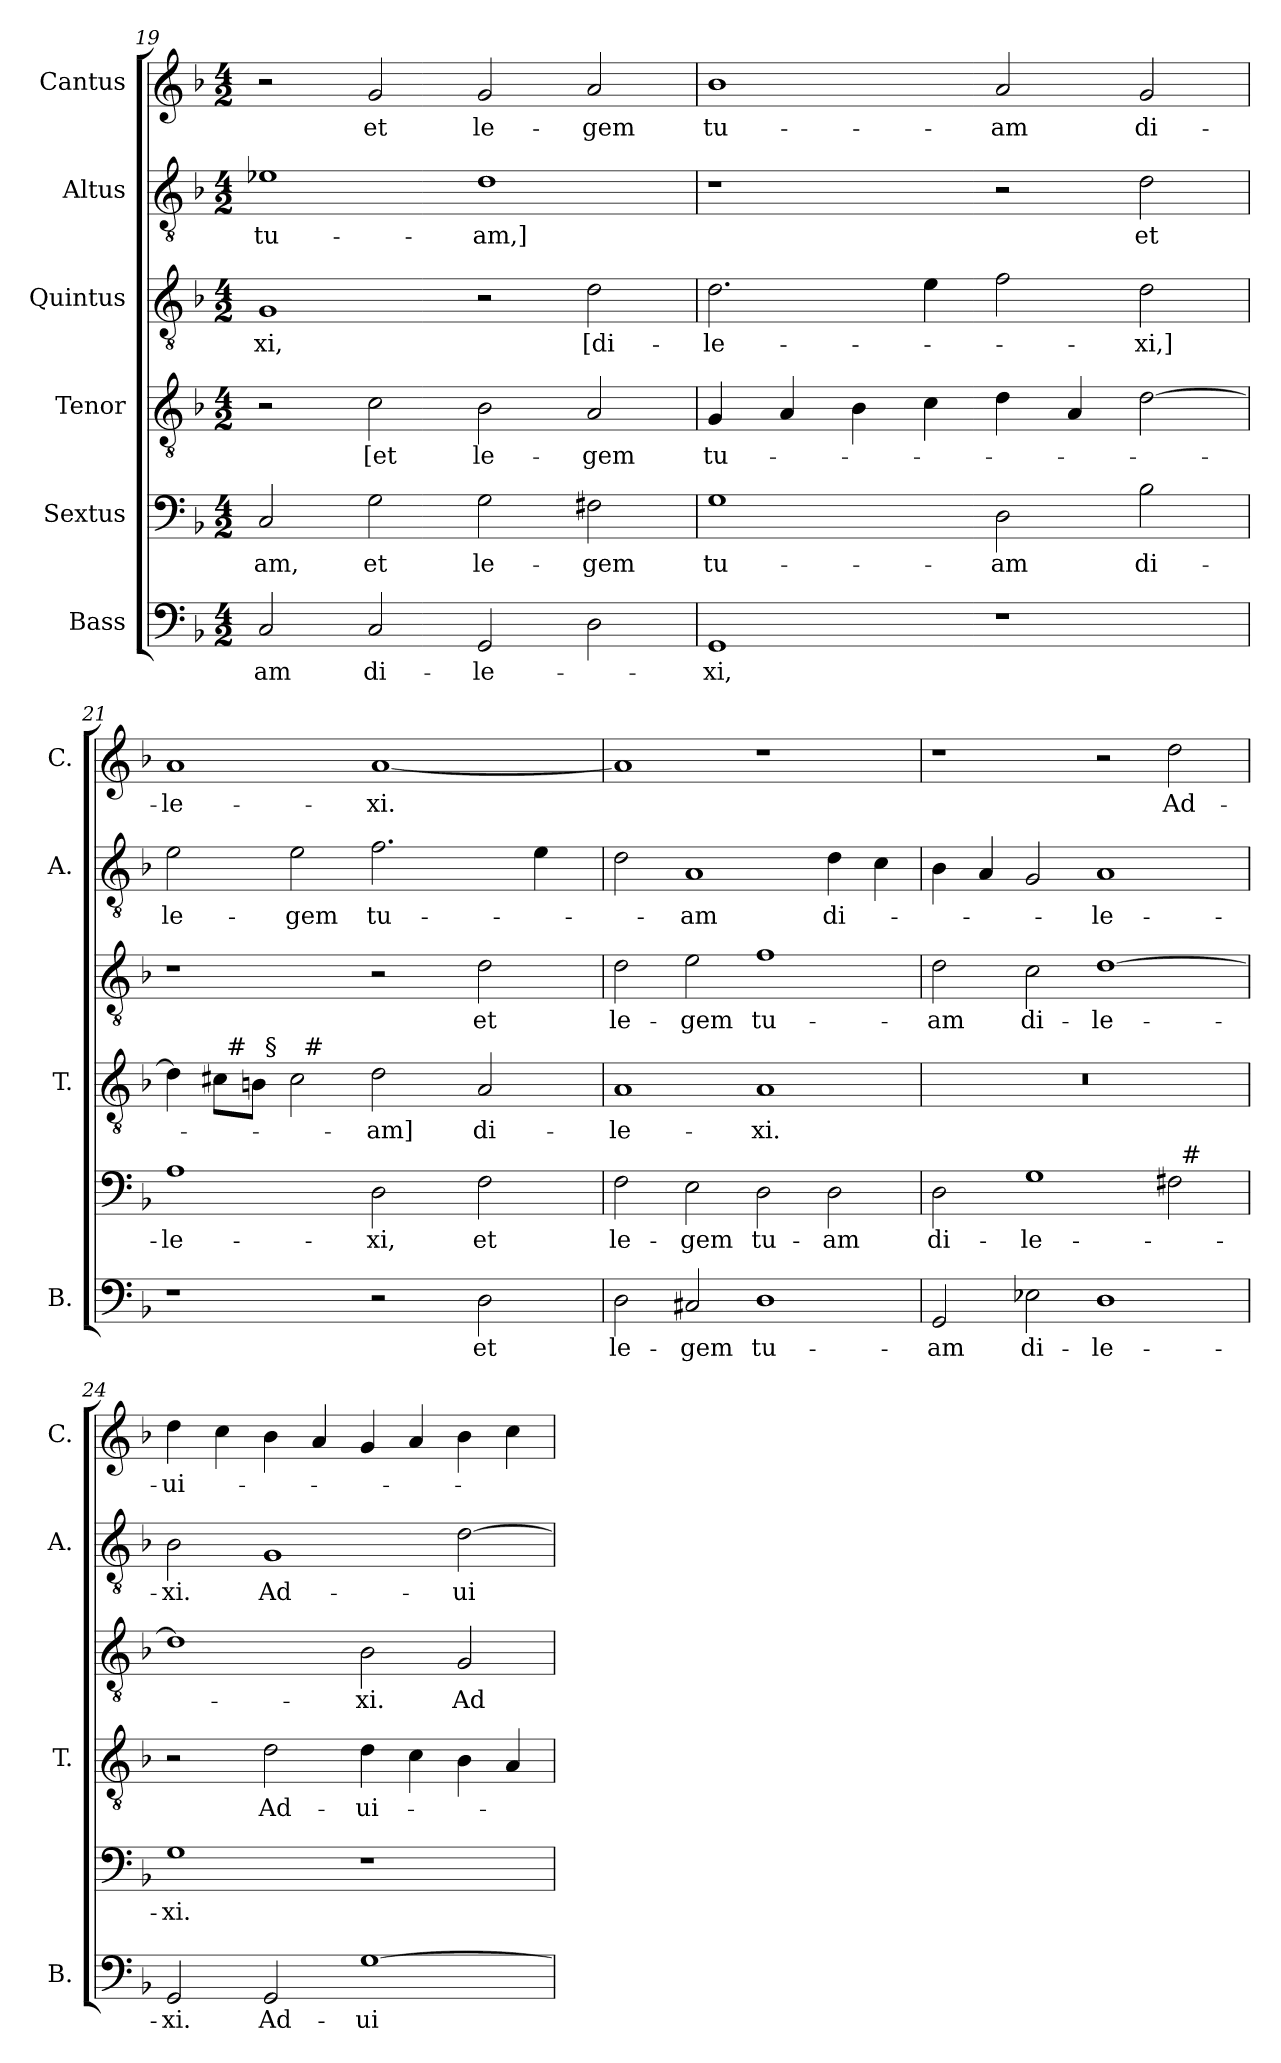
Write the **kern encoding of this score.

**kern	**text	**kern	**text	**kern	**text	**kern	**text	**kern	**text	**kern	**text
*part6	*part6	*part5	*part5	*part4	*part4	*part3	*part3	*part2	*part2	*part1	*part1
*staff6	*staff6	*staff5	*staff5	*staff4	*staff4	*staff3	*staff3	*staff2	*staff2	*staff1	*staff1
*I"Bass	*	*I"Sextus	*	*I"Tenor	*	*I"Quintus	*	*I"Altus	*	*I"Cantus	*
*I'B.	*	*	*	*I'T.	*	*	*	*I'A.	*	*I'C.	*
*clefF4	*	*clefF4	*	*clefGv2	*	*clefGv2	*	*clefGv2	*	*clefG2	*
*	*	*	*	*ITrd7c12	*	*ITrd7c12	*	*ITrd7c12	*	*	*
*k[b-]	*	*k[b-]	*	*k[b-]	*	*k[b-]	*	*k[b-]	*	*k[b-]	*
*d:	*	*d:	*	*d:	*	*d:	*	*d:	*	*d:	*
*M4/2	*	*M4/2	*	*M4/2	*	*M4/2	*	*M4/2	*	*M4/2	*
=19	=19	=19	=19	=19	=19	=19	=19	=19	=19	=19	=19
!	!LO:LY:b	!	!LO:LY:b	!	!	!	!LO:LY:b	!	!LO:LY:b	!	!
2C/	-am	2C/	-am,	2r	.	1GG	-xi,	1E-X	tu-	2r	.
!	!LO:LY:b	!	!LO:LY:b	!	!LO:LY:b	!	!	!	!	!	!LO:LY:b
2C/	di-	2G\	et	2C\	[et	.	.	.	.	2g/	et
!	!LO:LY:b	!	!LO:LY:b	!	!LO:LY:b	!	!	!	!LO:LY:b	!	!LO:LY:b
2GG/	-le-	2G\	le-	2BB-\	le-	2r	.	1D	-am,]	2g/	le-
!	!	!	!LO:LY:b	!	!LO:LY:b	!	!LO:LY:b	!	!	!	!LO:LY:b
2D\	.	2F#X\	-gem	2AA/	-gem	2D\	[di-	.	.	2a/	-gem
=20	=20	=20	=20	=20	=20	=20	=20	=20	=20	=20	=20
!	!LO:LY:b	!	!LO:LY:b	!	!LO:LY:b	!	!LO:LY:b	!	!	!	!LO:LY:b
1GG	-xi,	1G	tu-	4GG/	tu-	2.D\	-le-	1r	.	1b-	tu-
.	.	.	.	4AA/	.	.	.	.	.	.	.
.	.	.	.	4BB-\	.	.	.	.	.	.	.
.	.	.	.	4C\	.	4E\	.	.	.	.	.
!	!	!	!LO:LY:b	!	!	!	!	!	!	!	!LO:LY:b
1r	.	2D\	-am	4D\	.	2F\	.	2r	.	2a/	-am
.	.	.	.	4AA/	.	.	.	.	.	.	.
!	!	!	!LO:LY:b	!	!	!	!LO:LY:b	!	!LO:LY:b	!	!LO:LY:b
.	.	2B-\	di-	[>2D\	.	2D\	-xi,]	2D\	et	2g/	di-
=21	=21	=21	=21	=21	=21	=21	=21	=21	=21	=21	=21
!	!	!	!LO:LY:b	!	!	!	!	!	!LO:LY:b	!	!LO:LY:b
*	*	*	*	*^	*	*	*	*	*	*	*
*	*	*	*	*	*^	*	*	*	*	*	*	*
*	*	*	*	*	*	*^	*	*	*	*	*	*	*
1r	.	1A	-le-	4D\]	4ryy	4ryy	2ryy	.	1r	.	2E\	le-	1a	-le-
.	.	.	.	8C#\L	32ryy	8ryy	.	.	.	.	.	.	.	.
!	!	!	!	!	!LO:TX:a:t=#	!	!	!	!	!	!	!	!	!
.	.	.	.	.	1ryy	.	.	.	.	.	.	.	.	.
.	.	.	.	8BB\J	.	32ryy	.	.	.	.	.	.	.	.
!	!	!	!	!	!	!LO:TX:a:t=§	!	!	!	!	!	!	!	!
.	.	.	.	.	.	1ryy	.	.	.	.	.	.	.	.
!	!	!	!	!	!	!	!	!	!	!	!	!LO:LY:b	!	!
.	.	.	.	2C#\	.	.	32ryy	.	.	.	2E\	-gem	.	.
!	!	!	!	!	!	!	!LO:TX:a:t=#	!	!	!	!	!	!	!
.	.	.	.	.	.	.	1ryy	.	.	.	.	.	.	.
!	!	!	!LO:LY:b	!	!	!	!	!LO:LY:b	!	!	!	!LO:LY:b	!	!LO:LY:b
2r	.	2D\	-xi,	2D\	.	.	.	-am]	2r	.	2.F\	tu-	[<1a	-xi.
.	.	.	.	.	2ryy	.	.	.	.	.	.	.	.	.
.	.	.	.	.	.	2ryy	.	.	.	.	.	.	.	.
!	!LO:LY:b	!	!LO:LY:b	!	!	!	!	!LO:LY:b	!	!LO:LY:b	!	!	!	!
2D\	et	2F\	et	2AA/	.	.	.	di-	2D\	et	.	.	.	.
.	.	.	.	.	.	.	4...ryy	.	.	.	.	.	.	.
.	.	.	.	.	.	.	.	.	.	.	4E\	.	.	.
.	.	.	.	.	8..ryy	.	.	.	.	.	.	.	.	.
.	.	.	.	.	.	16.ryy	.	.	.	.	.	.	.	.
!!LO:PB:g=z
=22	=22	=22	=22	=22	=22	=22	=22	=22	=22	=22	=22	=22	=22	=22
!	!LO:LY:b	!	!LO:LY:b	!	!	!	!	!LO:LY:b	!	!LO:LY:b	!	!	!	!
*	*	*	*	*v	*v	*v	*v	*	*	*	*	*	*	*
2D\	le-	2F\	le-	1AA	-le-	2D\	le-	2D\	.	1a]	.
!	!LO:LY:b	!	!LO:LY:b	!	!	!	!LO:LY:b	!	!LO:LY:b	!	!
2C#X/	-gem	2E\	-gem	.	.	2E\	-gem	1AA	-am	.	.
!	!LO:LY:b	!	!LO:LY:b	!	!LO:LY:b	!	!LO:LY:b	!	!	!	!
1D	tu-	2D\	tu-	1AA	-xi.	1F	tu-	.	.	1r	.
!	!	!	!LO:LY:b	!	!	!	!	!	!LO:LY:b	!	!
.	.	2D\	-am	.	.	.	.	4D\	di-	.	.
.	.	.	.	.	.	.	.	4C\	.	.	.
=23	=23	=23	=23	=23	=23	=23	=23	=23	=23	=23	=23
!	!LO:LY:b	!	!LO:LY:b	!LO:N:vis=1	!	!	!LO:LY:b	!	!	!	!
*	*	*^	*	*	*	*	*	*	*	*	*
2GG/	-am	2D\	1ryy	di-	0r	.	2D\	-am	4BB-\	.	1r	.
.	.	.	.	.	.	.	.	.	4AA/	.	.	.
!	!LO:LY:b	!	!	!LO:LY:b	!	!	!	!LO:LY:b	!	!	!	!
2E-X\	di-	1G	.	-le-	.	.	2C\	di-	2GG/	.	.	.
!	!LO:LY:b	!	!	!	!	!	!	!LO:LY:b	!	!LO:LY:b	!	!
1D	-le-	.	2ryy	.	.	.	[>1D	-le-	1AA	-le-	2r	.
!	!	!	!	!	!	!	!	!	!	!	!	!LO:LY:b
.	.	2F#\	32ryy	.	.	.	.	.	.	.	2dd\	Ad-
!	!	!	!LO:TX:a:t=#	!	!	!	!	!	!	!	!	!
.	.	.	4...ryy	.	.	.	.	.	.	.	.	.
=24	=24	=24	=24	=24	=24	=24	=24	=24	=24	=24	=24	=24
!	!LO:LY:b	!	!	!LO:LY:b	!	!	!	!	!	!LO:LY:b	!	!LO:LY:b
*	*	*v	*v	*	*	*	*	*	*	*	*	*
2GG/	-xi.	1G	-xi.	2r	.	1D]	.	2BB-\	-xi.	4dd\	-ui-
.	.	.	.	.	.	.	.	.	.	4cc\	.
!	!LO:LY:b	!	!	!	!LO:LY:b	!	!	!	!LO:LY:b	!	!
2GG/	Ad-	.	.	2D\	Ad-	.	.	1GG	Ad-	4b-\	.
.	.	.	.	.	.	.	.	.	.	4a/	.
!	!LO:LY:b	!	!	!	!LO:LY:b	!	!LO:LY:b	!	!	!	!
[>1G	-ui-	1r	.	4D\	-ui-	2BB-\	-xi.	.	.	4g/	.
.	.	.	.	4C\	.	.	.	.	.	4a/	.
!	!	!	!	!	!	!	!LO:LY:b	!	!LO:LY:b	!	!
.	.	.	.	4BB-\	.	2GG/	Ad-	[>2D\	-ui-	4b-\	.
.	.	.	.	4AA/	.	.	.	.	.	4cc\	.
=	=	=	=	=	=	=	=	=	=	=	=
*-	*-	*-	*-	*-	*-	*-	*-	*-	*-	*-	*-
